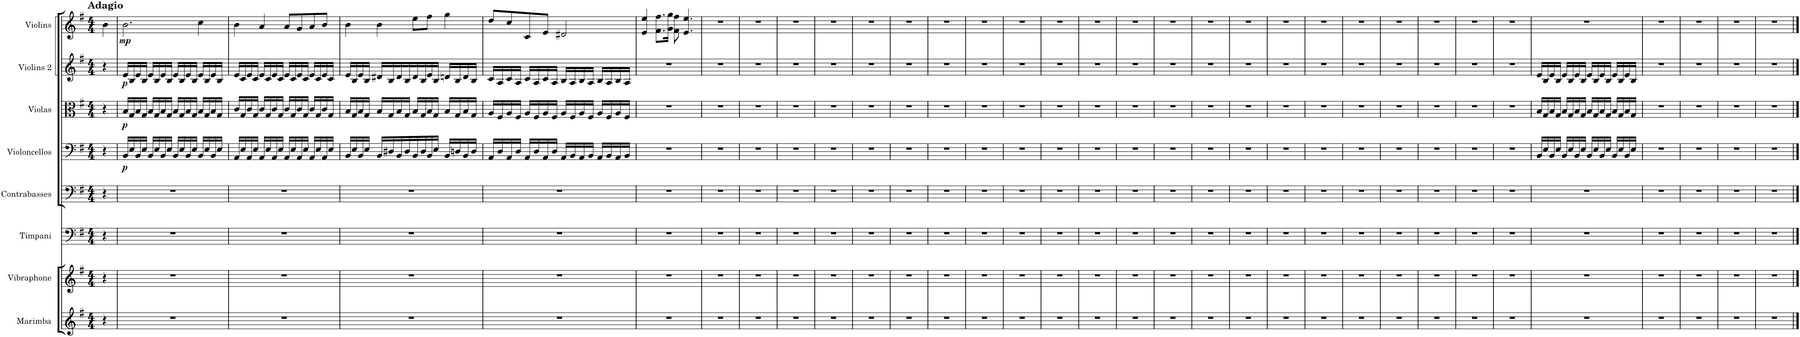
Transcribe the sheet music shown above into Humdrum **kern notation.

**kern	**kern	**kern	**kern	**kern	**dynam	**kern	**dynam	**kern	**dynam	**kern	**dynam
*part8	*part7	*part6	*part5	*part4	*part4	*part3	*part3	*part2	*part2	*part1	*part1
*staff8	*staff7	*staff6	*staff5	*staff4	*staff4	*staff3	*staff3	*staff2	*staff2	*staff1	*staff1
*I"Marimba	*I"Vibraphone	*I"Timpani	*I"Contrabasses	*I"Violoncellos	*	*I"Violas	*	*I"Violins 2	*	*I"Violins	*
*I'Mrm.	*I'Vib.	*I'Timp.	*I'Cbs.	*I'Vcs.	*	*I'Vlas.	*	*I'Vlns. 2	*	*I'Vlns.	*
*clefG2	*clefG2	*clefF4	*clefF4	*clefF4	*	*clefC3	*	*clefG2	*	*clefG2	*
*	*	*	*Trd7c12	*	*	*	*	*	*	*	*
*k[f#]	*k[f#]	*k[f#]	*k[f#]	*k[f#]	*	*k[f#]	*	*k[f#]	*	*k[f#]	*
*M4/4	*M4/4	*M4/4	*M4/4	*M4/4	*	*M4/4	*	*M4/4	*	*M4/4	*
=	=	=	=	=	=	=	=	=	=	=	=
!	!	!	!	!	!	!	!	!	!	!LO:TX:a:B:t=Adagio	!
4r	4r	4r	4r	4r	.	4r	.	4r	.	4b\	.
=1	=1	=1	=1	=1	=1	=1	=1	=1	=1	=1	=1
!	!	!	!	!	!LO:DY:b	!	!LO:DY:b	!	!LO:DY:b	!	!LO:DY:b
1r	1r	1r	1r	16BB/LL	p	16B/LL	p	16e/LL	p	2.b\	mp
.	.	.	.	16E/	.	16G/	.	16B/	.	.	.
.	.	.	.	16BB/	.	16B/	.	16e/	.	.	.
.	.	.	.	16E/JJ	.	16G/JJ	.	16B/JJ	.	.	.
.	.	.	.	16BB/LL	.	16B/LL	.	16e/LL	.	.	.
.	.	.	.	16E/	.	16G/	.	16B/	.	.	.
.	.	.	.	16BB/	.	16B/	.	16e/	.	.	.
.	.	.	.	16E/JJ	.	16G/JJ	.	16B/JJ	.	.	.
.	.	.	.	16BB/LL	.	16B/LL	.	16e/LL	.	.	.
.	.	.	.	16E/	.	16G/	.	16B/	.	.	.
.	.	.	.	16BB/	.	16B/	.	16e/	.	.	.
.	.	.	.	16E/JJ	.	16G/JJ	.	16B/JJ	.	.	.
.	.	.	.	16BB/LL	.	16B/LL	.	16e/LL	.	4cc\	.
.	.	.	.	16E/	.	16G/	.	16B/	.	.	.
.	.	.	.	16BB/	.	16B/	.	16e/	.	.	.
.	.	.	.	16E/JJ	.	16G/JJ	.	16B/JJ	.	.	.
=2	=2	=2	=2	=2	=2	=2	=2	=2	=2	=2	=2
1r	1r	1r	1r	16AA/LL	.	16c/LL	.	16e/LL	.	4b\	.
.	.	.	.	16E/	.	16G/	.	16c/	.	.	.
.	.	.	.	16AA/	.	16c/	.	16e/	.	.	.
.	.	.	.	16E/JJ	.	16G/JJ	.	16c/JJ	.	.	.
.	.	.	.	16AA/LL	.	16c/LL	.	16e/LL	.	4a/	.
.	.	.	.	16E/	.	16G/	.	16c/	.	.	.
.	.	.	.	16AA/	.	16c/	.	16e/	.	.	.
.	.	.	.	16E/JJ	.	16G/JJ	.	16c/JJ	.	.	.
.	.	.	.	16AA/LL	.	16c/LL	.	16e/LL	.	8a/L	.
.	.	.	.	16E/	.	16G/	.	16c/	.	.	.
.	.	.	.	16AA/	.	16c/	.	16e/	.	8g/	.
.	.	.	.	16E/JJ	.	16G/JJ	.	16c/JJ	.	.	.
.	.	.	.	16AA/LL	.	16c/LL	.	16e/LL	.	8a/	.
.	.	.	.	16E/	.	16G/	.	16c/	.	.	.
.	.	.	.	16AA/	.	16c/	.	16e/	.	8b/J	.
.	.	.	.	16E/JJ	.	16G/JJ	.	16c/JJ	.	.	.
=3	=3	=3	=3	=3	=3	=3	=3	=3	=3	=3	=3
1r	1r	1r	1r	16BB/LL	.	16B/LL	.	16e/LL	.	4b\	.
.	.	.	.	16E/	.	16G/	.	16B/	.	.	.
.	.	.	.	16BB/	.	16B/	.	16e/	.	.	.
.	.	.	.	16E/JJ	.	16G/JJ	.	16B/JJ	.	.	.
.	.	.	.	16BB/LL	.	16B/LL	.	16d#X/LL	.	4b\	.
.	.	.	.	16D#X/	.	16G/	.	16B/	.	.	.
.	.	.	.	16BB/	.	16B/	.	16d#/	.	.	.
.	.	.	.	16D#/	.	16G/JJ	.	16B/	.	.	.
.	.	.	.	16BB/	.	16B/LL	.	16d#/	.	8ee\L	.
.	.	.	.	16D#/	.	16G/	.	16B/	.	.	.
.	.	.	.	16BB/	.	16B/	.	16e/	.	8ff#\J	.
.	.	.	.	16E/JJ	.	16G/JJ	.	16B/JJ	.	.	.
.	.	.	.	16BB/LL	.	16B/LL	.	16dn/LL	.	4gg\	.
.	.	.	.	16Dn/	.	16G/	.	16B/	.	.	.
.	.	.	.	16BB/	.	16B/	.	16d/	.	.	.
.	.	.	.	16D/JJ	.	16G/JJ	.	16B/JJ	.	.	.
=4	=4	=4	=4	=4	=4	=4	=4	=4	=4	=4	=4
1r	1r	1r	1r	16AA/LL	.	16A/LL	.	16c/LL	.	8dd/L	.
.	.	.	.	16D/	.	16F#/	.	16A/	.	.	.
.	.	.	.	16AA/	.	16A/	.	16c/	.	8cc/	.
.	.	.	.	16D/JJ	.	16F#/JJ	.	16A/JJ	.	.	.
.	.	.	.	16AA/LL	.	16A/LL	.	16c/LL	.	8c/	.
.	.	.	.	16D/	.	16F#/	.	16A/	.	.	.
.	.	.	.	16AA/	.	16A/	.	16c/	.	8e/J	.
.	.	.	.	16D/JJ	.	16F#/JJ	.	16A/JJ	.	.	.
.	.	.	.	16AA/LL	.	16A/LL	.	16B/LL	.	2d#X/	.
.	.	.	.	16BB/	.	16F#/	.	16A/	.	.	.
.	.	.	.	16AA/	.	16A/	.	16B/	.	.	.
.	.	.	.	16BB/JJ	.	16F#/JJ	.	16A/JJ	.	.	.
.	.	.	.	16AA/LL	.	16A/LL	.	16B/LL	.	.	.
.	.	.	.	16BB/	.	16F#/	.	16A/	.	.	.
.	.	.	.	16AA/	.	16A/	.	16B/	.	.	.
.	.	.	.	16BB/JJ	.	16F#/JJ	.	16A/JJ	.	.	.
=5	=5	=5	=5	=5	=5	=5	=5	=5	=5	=5	=5
1r	1r	1r	1r	1r	.	1r	.	1r	.	4e/ 4ee/	.
.	.	.	.	.	.	.	.	.	.	8.f#\ 8.ff#\L	.
.	.	.	.	.	.	.	.	.	.	16g\ 16gg\Jk	.
.	.	.	.	.	.	.	.	.	.	8f#\ 8ff#\	.
.	.	.	.	.	.	.	.	.	.	4.e/ 4.ee/	.
=6	=6	=6	=6	=6	=6	=6	=6	=6	=6	=6	=6
1r	1r	1r	1r	1r	.	1r	.	1r	.	1r	.
=7	=7	=7	=7	=7	=7	=7	=7	=7	=7	=7	=7
1r	1r	1r	1r	1r	.	1r	.	1r	.	1r	.
=8	=8	=8	=8	=8	=8	=8	=8	=8	=8	=8	=8
1r	1r	1r	1r	1r	.	1r	.	1r	.	1r	.
=9	=9	=9	=9	=9	=9	=9	=9	=9	=9	=9	=9
1r	1r	1r	1r	1r	.	1r	.	1r	.	1r	.
=10	=10	=10	=10	=10	=10	=10	=10	=10	=10	=10	=10
1r	1r	1r	1r	1r	.	1r	.	1r	.	1r	.
=11	=11	=11	=11	=11	=11	=11	=11	=11	=11	=11	=11
1r	1r	1r	1r	1r	.	1r	.	1r	.	1r	.
=12	=12	=12	=12	=12	=12	=12	=12	=12	=12	=12	=12
1r	1r	1r	1r	1r	.	1r	.	1r	.	1r	.
=13	=13	=13	=13	=13	=13	=13	=13	=13	=13	=13	=13
1r	1r	1r	1r	1r	.	1r	.	1r	.	1r	.
=14	=14	=14	=14	=14	=14	=14	=14	=14	=14	=14	=14
1r	1r	1r	1r	1r	.	1r	.	1r	.	1r	.
=15	=15	=15	=15	=15	=15	=15	=15	=15	=15	=15	=15
1r	1r	1r	1r	1r	.	1r	.	1r	.	1r	.
=16	=16	=16	=16	=16	=16	=16	=16	=16	=16	=16	=16
1r	1r	1r	1r	1r	.	1r	.	1r	.	1r	.
=17	=17	=17	=17	=17	=17	=17	=17	=17	=17	=17	=17
1r	1r	1r	1r	1r	.	1r	.	1r	.	1r	.
=18	=18	=18	=18	=18	=18	=18	=18	=18	=18	=18	=18
1r	1r	1r	1r	1r	.	1r	.	1r	.	1r	.
=19	=19	=19	=19	=19	=19	=19	=19	=19	=19	=19	=19
1r	1r	1r	1r	1r	.	1r	.	1r	.	1r	.
=20	=20	=20	=20	=20	=20	=20	=20	=20	=20	=20	=20
1r	1r	1r	1r	1r	.	1r	.	1r	.	1r	.
=21	=21	=21	=21	=21	=21	=21	=21	=21	=21	=21	=21
1r	1r	1r	1r	1r	.	1r	.	1r	.	1r	.
=22	=22	=22	=22	=22	=22	=22	=22	=22	=22	=22	=22
1r	1r	1r	1r	1r	.	1r	.	1r	.	1r	.
=23	=23	=23	=23	=23	=23	=23	=23	=23	=23	=23	=23
1r	1r	1r	1r	1r	.	1r	.	1r	.	1r	.
=24	=24	=24	=24	=24	=24	=24	=24	=24	=24	=24	=24
1r	1r	1r	1r	1r	.	1r	.	1r	.	1r	.
=25	=25	=25	=25	=25	=25	=25	=25	=25	=25	=25	=25
1r	1r	1r	1r	1r	.	1r	.	1r	.	1r	.
=26	=26	=26	=26	=26	=26	=26	=26	=26	=26	=26	=26
1r	1r	1r	1r	1r	.	1r	.	1r	.	1r	.
=27	=27	=27	=27	=27	=27	=27	=27	=27	=27	=27	=27
1r	1r	1r	1r	1r	.	1r	.	1r	.	1r	.
=28	=28	=28	=28	=28	=28	=28	=28	=28	=28	=28	=28
1r	1r	1r	1r	16BB/LL	.	16B/LL	.	16e/LL	.	1r	.
.	.	.	.	16E/	.	16G/	.	16B/	.	.	.
.	.	.	.	16BB/	.	16B/	.	16e/	.	.	.
.	.	.	.	16E/JJ	.	16G/JJ	.	16B/JJ	.	.	.
.	.	.	.	16BB/LL	.	16B/LL	.	16e/LL	.	.	.
.	.	.	.	16E/	.	16G/	.	16B/	.	.	.
.	.	.	.	16BB/	.	16B/	.	16e/	.	.	.
.	.	.	.	16E/JJ	.	16G/JJ	.	16B/JJ	.	.	.
.	.	.	.	16BB/LL	.	16B/LL	.	16e/LL	.	.	.
.	.	.	.	16E/	.	16G/	.	16B/	.	.	.
.	.	.	.	16BB/	.	16B/	.	16e/	.	.	.
.	.	.	.	16E/JJ	.	16G/JJ	.	16B/JJ	.	.	.
.	.	.	.	16BB/LL	.	16B/LL	.	16e/LL	.	.	.
.	.	.	.	16E/	.	16G/	.	16B/	.	.	.
.	.	.	.	16BB/	.	16B/	.	16e/	.	.	.
.	.	.	.	16E/JJ	.	16G/JJ	.	16B/JJ	.	.	.
=29	=29	=29	=29	=29	=29	=29	=29	=29	=29	=29	=29
1r	1r	1r	1r	1r	.	1r	.	1r	.	1r	.
=30	=30	=30	=30	=30	=30	=30	=30	=30	=30	=30	=30
1r	1r	1r	1r	1r	.	1r	.	1r	.	1r	.
=31	=31	=31	=31	=31	=31	=31	=31	=31	=31	=31	=31
1r	1r	1r	1r	1r	.	1r	.	1r	.	1r	.
=32	=32	=32	=32	=32	=32	=32	=32	=32	=32	=32	=32
1r	1r	1r	1r	1r	.	1r	.	1r	.	1r	.
==	==	==	==	==	==	==	==	==	==	==	==
*-	*-	*-	*-	*-	*-	*-	*-	*-	*-	*-	*-
